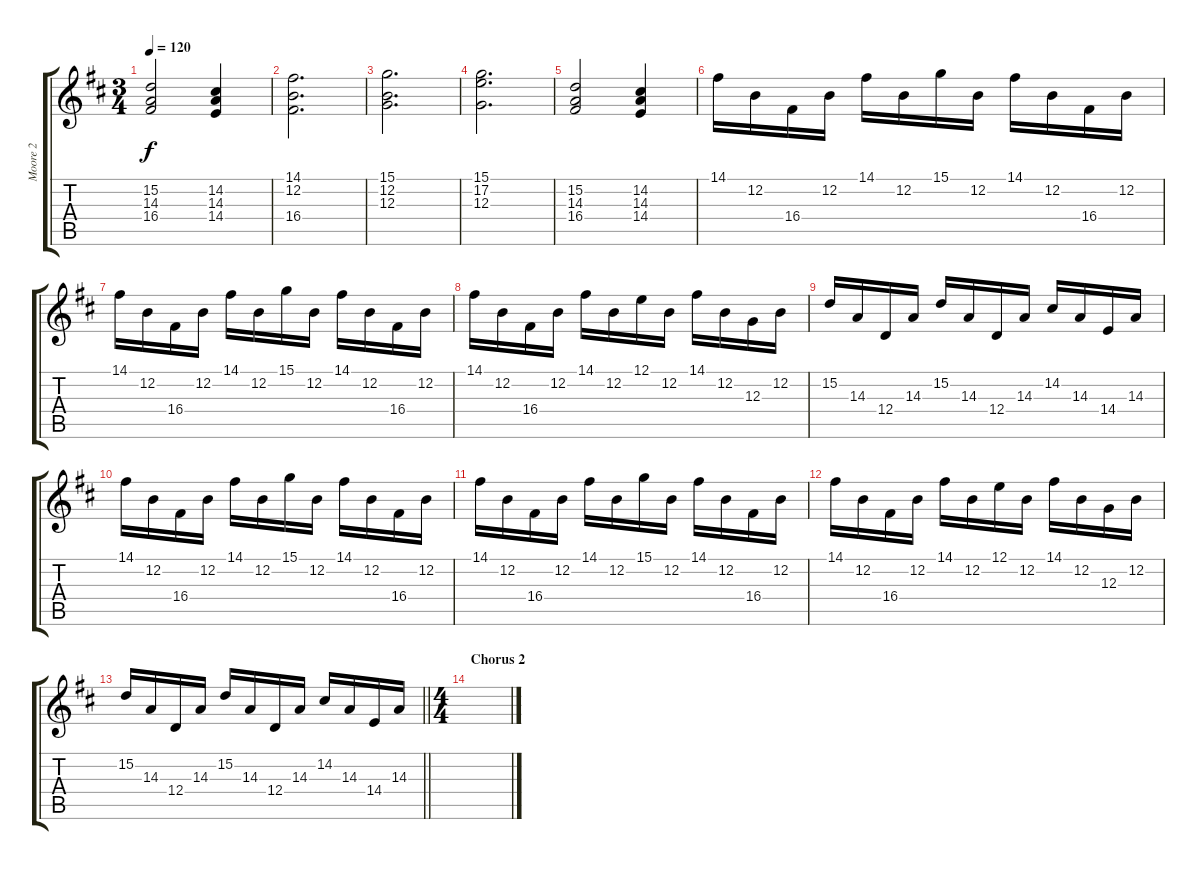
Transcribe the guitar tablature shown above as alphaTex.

\track ("Moore 2" "Moore 2") {instrument rockorgan}
\staff {score tabs}
\tuning (E4 B3 G3 D3 A2 E2) {hide}
\ts (3 4)
\tempo 120
\clef g2
\ks bminor
(15.2 14.3 16.4).2{dy f} (14.2 14.3 14.4).4 |
(14.1 12.2 16.4).2{d} |
(15.1 12.2 12.3).2{d} |
(15.1 17.2 12.3).2{d} |
(15.2 14.3 16.4).2 (14.2 14.3 14.4).4 |
14.1.16{volume 8} 12.2.16 16.4.16 12.2.16 14.1.16 12.2.16 15.1.16 12.2.16 14.1.16 12.2.16 16.4.16 12.2.16 |
14.1.16 12.2.16 16.4.16 12.2.16 14.1.16 12.2.16 15.1.16 12.2.16 14.1.16 12.2.16 16.4.16 12.2.16 |
14.1.16 12.2.16 16.4.16 12.2.16 14.1.16 12.2.16 12.1.16 12.2.16 14.1.16 12.2.16 12.3.16 12.2.16 |
15.2.16 14.3.16 12.4.16 14.3.16 15.2.16 14.3.16 12.4.16 14.3.16 14.2.16 14.3.16 14.4.16 14.3.16 |
14.1.16 12.2.16 16.4.16 12.2.16 14.1.16 12.2.16 15.1.16 12.2.16 14.1.16 12.2.16 16.4.16 12.2.16 |
14.1.16 12.2.16 16.4.16 12.2.16 14.1.16 12.2.16 15.1.16 12.2.16 14.1.16 12.2.16 16.4.16 12.2.16 |
14.1.16 12.2.16 16.4.16 12.2.16 14.1.16 12.2.16 12.1.16 12.2.16 14.1.16 12.2.16 12.3.16 12.2.16 |
\barLineRight lightlight
15.2.16 14.3.16 12.4.16 14.3.16 15.2.16 14.3.16 12.4.16 14.3.16 14.2.16 14.3.16 14.4.16 14.3.16 |
\ts (4 4)
\section ("" "Chorus 2")
